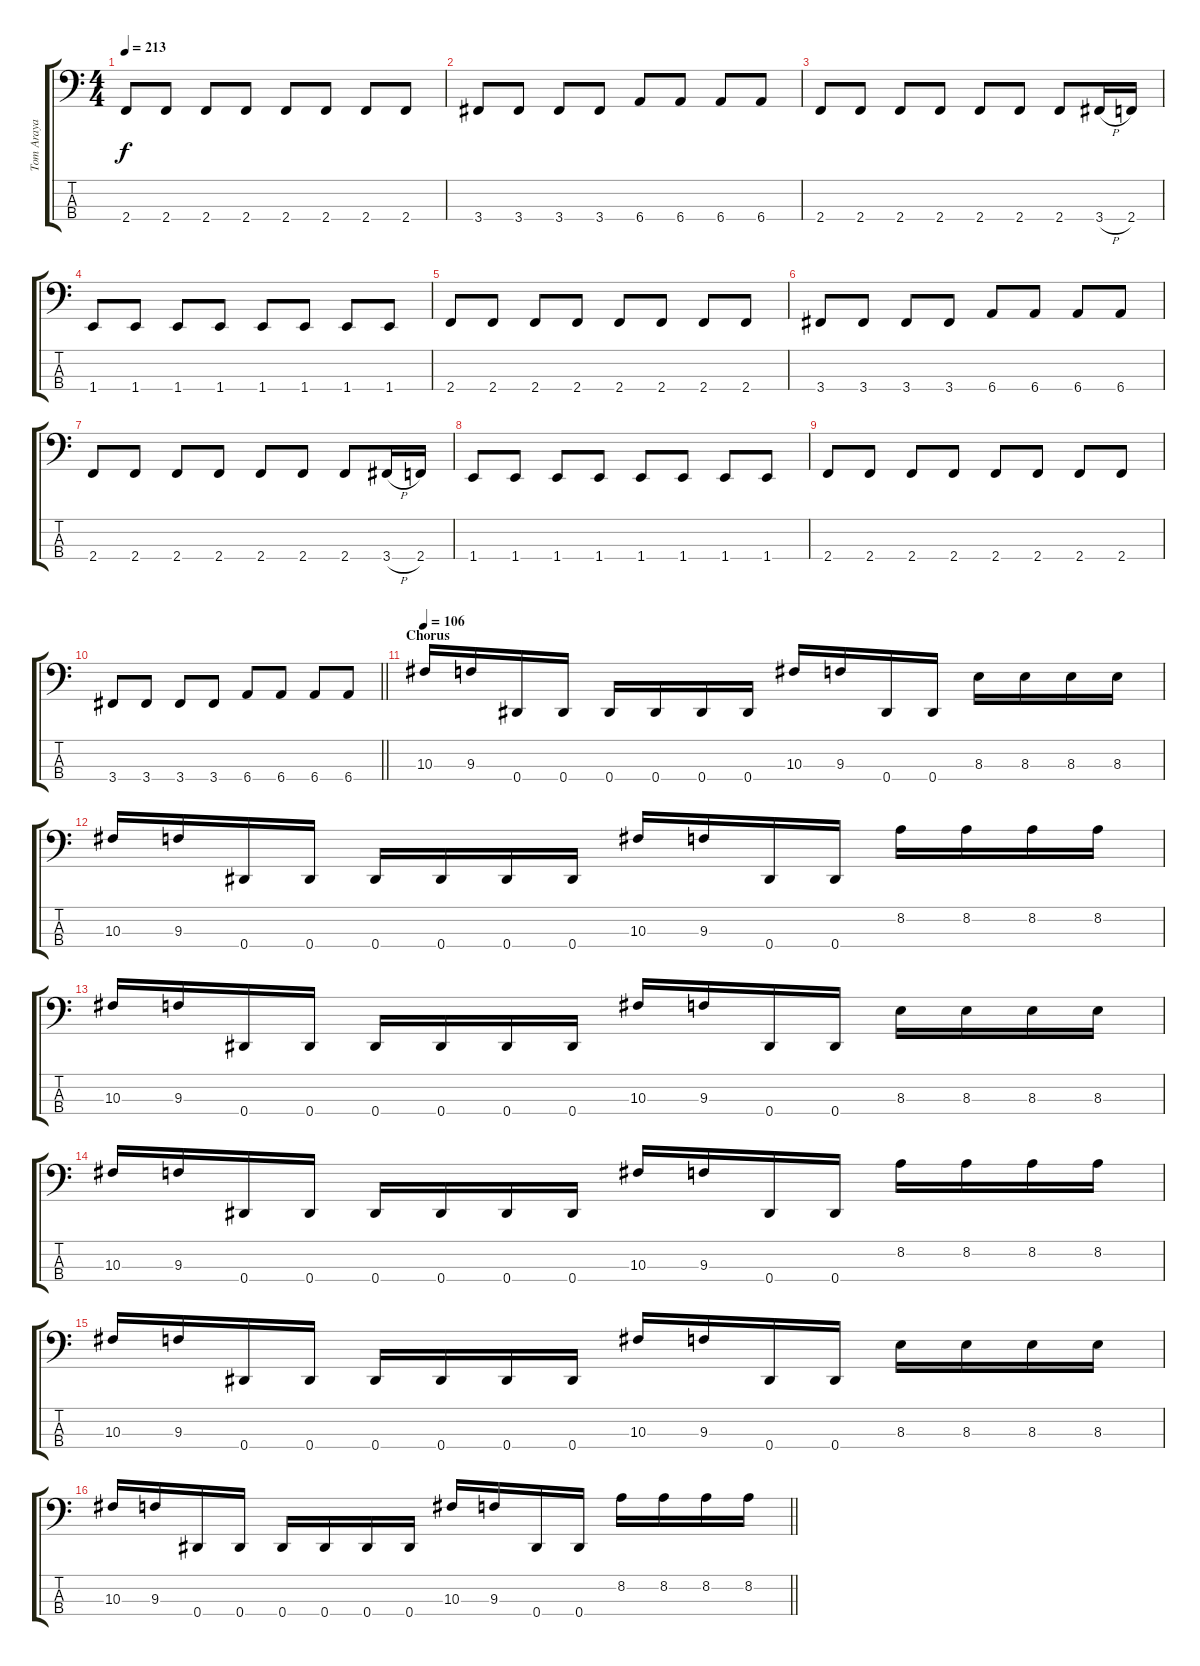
\track ("Tom Araya" "Tom Araya") {instrument electricbasspick}
\staff {score tabs}
\tuning (Gb2 Db2 Ab1 Eb1) {hide}
\ts (4 4)
\tempo 213
\clef f4
\ks c
2.4.8{dy f} 2.4.8 2.4.8 2.4.8 2.4.8 2.4.8 2.4.8 2.4.8 |
3.4.8 3.4.8 3.4.8 3.4.8 6.4.8 6.4.8 6.4.8 6.4.8 |
2.4.8 2.4.8 2.4.8 2.4.8 2.4.8 2.4.8 2.4.8 3.4{h}.16 2.4.16 |
1.4.8 1.4.8 1.4.8 1.4.8 1.4.8 1.4.8 1.4.8 1.4.8 |
2.4.8 2.4.8 2.4.8 2.4.8 2.4.8 2.4.8 2.4.8 2.4.8 |
3.4.8 3.4.8 3.4.8 3.4.8 6.4.8 6.4.8 6.4.8 6.4.8 |
2.4.8 2.4.8 2.4.8 2.4.8 2.4.8 2.4.8 2.4.8 3.4{h}.16 2.4.16 |
1.4.8 1.4.8 1.4.8 1.4.8 1.4.8 1.4.8 1.4.8 1.4.8 |
2.4.8 2.4.8 2.4.8 2.4.8 2.4.8 2.4.8 2.4.8 2.4.8 |
\barLineRight lightlight
3.4.8 3.4.8 3.4.8 3.4.8 6.4.8 6.4.8 6.4.8 6.4.8 |
\section ("" "Chorus")
\tempo 106
10.3.16 9.3.16 0.4.16 0.4.16 0.4.16 0.4.16 0.4.16 0.4.16 10.3.16 9.3.16 0.4.16 0.4.16 8.3.16 8.3.16 8.3.16 8.3.16 |
10.3.16 9.3.16 0.4.16 0.4.16 0.4.16 0.4.16 0.4.16 0.4.16 10.3.16 9.3.16 0.4.16 0.4.16 8.2.16 8.2.16 8.2.16 8.2.16 |
10.3.16 9.3.16 0.4.16 0.4.16 0.4.16 0.4.16 0.4.16 0.4.16 10.3.16 9.3.16 0.4.16 0.4.16 8.3.16 8.3.16 8.3.16 8.3.16 |
10.3.16 9.3.16 0.4.16 0.4.16 0.4.16 0.4.16 0.4.16 0.4.16 10.3.16 9.3.16 0.4.16 0.4.16 8.2.16 8.2.16 8.2.16 8.2.16 |
10.3.16 9.3.16 0.4.16 0.4.16 0.4.16 0.4.16 0.4.16 0.4.16 10.3.16 9.3.16 0.4.16 0.4.16 8.3.16 8.3.16 8.3.16 8.3.16 |
\barLineRight lightlight
10.3.16 9.3.16 0.4.16 0.4.16 0.4.16 0.4.16 0.4.16 0.4.16 10.3.16 9.3.16 0.4.16 0.4.16 8.2.16 8.2.16 8.2.16 8.2.16
